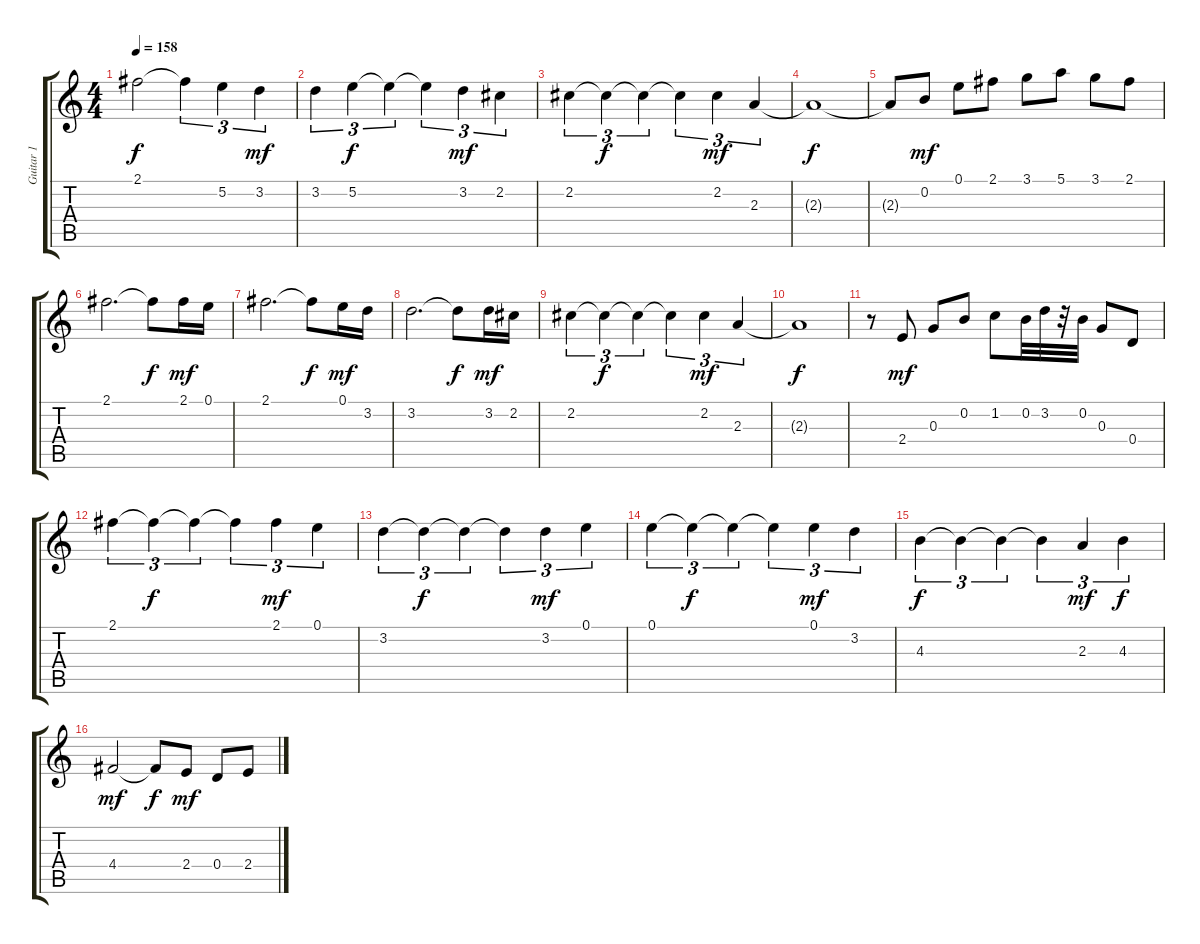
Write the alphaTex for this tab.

\track ("Guitar 1" "Guitar 1") {instrument distortionguitar}
\staff {score tabs}
\tuning (E4 B3 G3 D3 A2 E2) {hide}
\ts (4 4)
\tempo 158
\clef g2
\ks c
2.1{t}.2{dy f} 2.1{t}.4{tu (3 2)} 5.2.4{tu (3 2)} 3.2.4{tu (3 2) dy mf} |
3.2.4{tu (3 2)} 5.2.4{tu (3 2) dy f} 5.2{t}.4{tu (3 2)} 5.2{t}.4{tu (3 2)} 3.2.4{tu (3 2) dy mf} 2.2.4{tu (3 2)} |
2.2.4{tu (3 2)} 2.2{t}.4{tu (3 2) dy f} 2.2{t}.4{tu (3 2)} 2.2{t}.4{tu (3 2)} 2.2.4{tu (3 2) dy mf} 2.3.4{tu (3 2)} |
2.3{t}.1{dy f} |
2.3{t}.8 0.2.8{dy mf} 0.1.8 2.1.8 3.1.8 5.1.8 3.1.8 2.1.8 |
2.1.2{d} 2.1{t}.8{dy f} 2.1.16{dy mf} 0.1.16 |
2.1.2{d} 2.1{t}.8{dy f} 0.1.16{dy mf} 3.2.16 |
3.2.2{d} 3.2{t}.8{dy f} 3.2.16{dy mf} 2.2.16 |
2.2.4{tu (3 2)} 2.2{t}.4{tu (3 2) dy f} 2.2{t}.4{tu (3 2)} 2.2{t}.4{tu (3 2)} 2.2.4{tu (3 2) dy mf} 2.3.4{tu (3 2)} |
2.3{t}.1{dy f} |
r.8 2.4.8{dy mf} 0.3.8 0.2.8 1.2.8 0.2.32 3.2.32 r.32 0.2.32 0.3.8 0.4.8 |
2.1.4{tu (3 2)} 2.1{t}.4{tu (3 2) dy f} 2.1{t}.4{tu (3 2)} 2.1{t}.4{tu (3 2)} 2.1.4{tu (3 2) dy mf} 0.1.4{tu (3 2)} |
3.2.4{tu (3 2)} 3.2{t}.4{tu (3 2) dy f} 3.2{t}.4{tu (3 2)} 3.2{t}.4{tu (3 2)} 3.2.4{tu (3 2) dy mf} 0.1.4{tu (3 2)} |
0.1.4{tu (3 2)} 0.1{t}.4{tu (3 2) dy f} 0.1{t}.4{tu (3 2)} 0.1{t}.4{tu (3 2)} 0.1.4{tu (3 2) dy mf} 3.2.4{tu (3 2)} |
4.3.4{tu (3 2) dy f} 4.3{t}.4{tu (3 2)} 4.3{t}.4{tu (3 2)} 4.3{t}.4{tu (3 2)} 2.3.4{tu (3 2) dy mf} 4.3.4{tu (3 2) dy f} |
4.4.2{dy mf} 4.4{t}.8{dy f} 2.4.8{dy mf} 0.4.8 2.4.8
